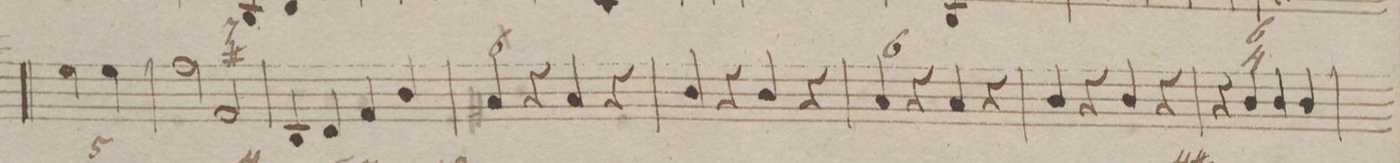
**kern	**fba	**dynam
*I"Organ.	*	*
*clefF4	*	*
*k[f#]	*	*
*met(c|)	*	*
*M4/4	*	*
4G\	.	.
4G\	.	.
=54	=54	=54
2A\	.	.
2AA/	7 #	.
=55	=55	=55
4DD/	.	.
4FF#/	.	.
4AA/	.	.
4D/	.	.
=56	=56	=56
4C#X/	6\	.
4r	.	.
4C#/	.	.
4r	.	.
=57	=57	=57
4D/	.	.
4r	.	.
4D/	.	.
4r	.	.
=58	=58	=58
4C/	6	.
4r	.	.
4C/	.	.
4r	.	.
=59	=59	=59
4D/	.	.
4r	.	.
4D/	.	.
4r	.	.
=60	=60	=60
4r	.	.
4D/	6 4	.
4D/	.	.
4D/	.	.
=61	=61	=61
*-	*-	*-
